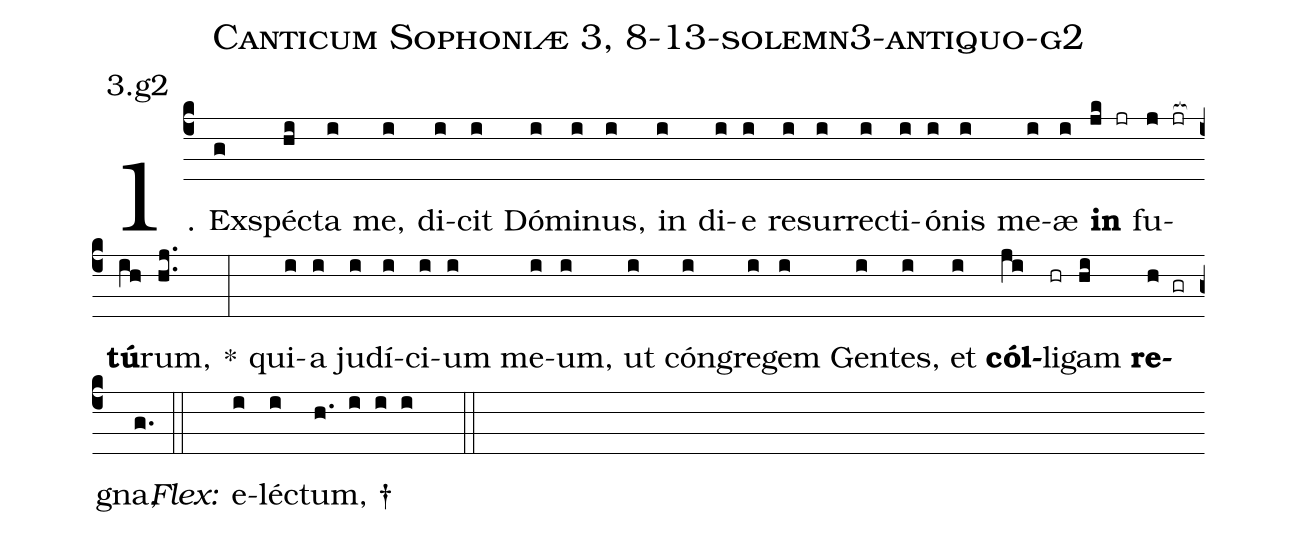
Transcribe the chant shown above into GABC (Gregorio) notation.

name: Canticum Sophoniæ 3, 8-13-solemn3-antiquo-g2;
annotation: 3.g2;
%%
(c4)1. Ex(g)spéc(hi)ta(i) me,(i) di(i)cit(i) Dó(i)mi(i)nus,(i) in(i) di(i)e(i) re(i)sur(i)rec(i)ti(i)ó(i)nis(i) me(i)æ(i) <b>in</b>(jk jr) fu(j jr[ocb:1{])<b>tú</b>(ih[ocb:0}])rum,(hj..) *(:) qui(i)a(i) ju(i)dí(i)ci(i)um(i) me(i)um,(i) ut(i) cón(i)gre(i)gem(i) Gen(i)tes,(i) et(i) <b>cól</b>(ji)li(hr)gam(hi) <b>re</b>(h gr)gna,(g.) (::)
<i>Flex:</i>()  e(i)léc(i)tum, †(h. i i i  ::)
